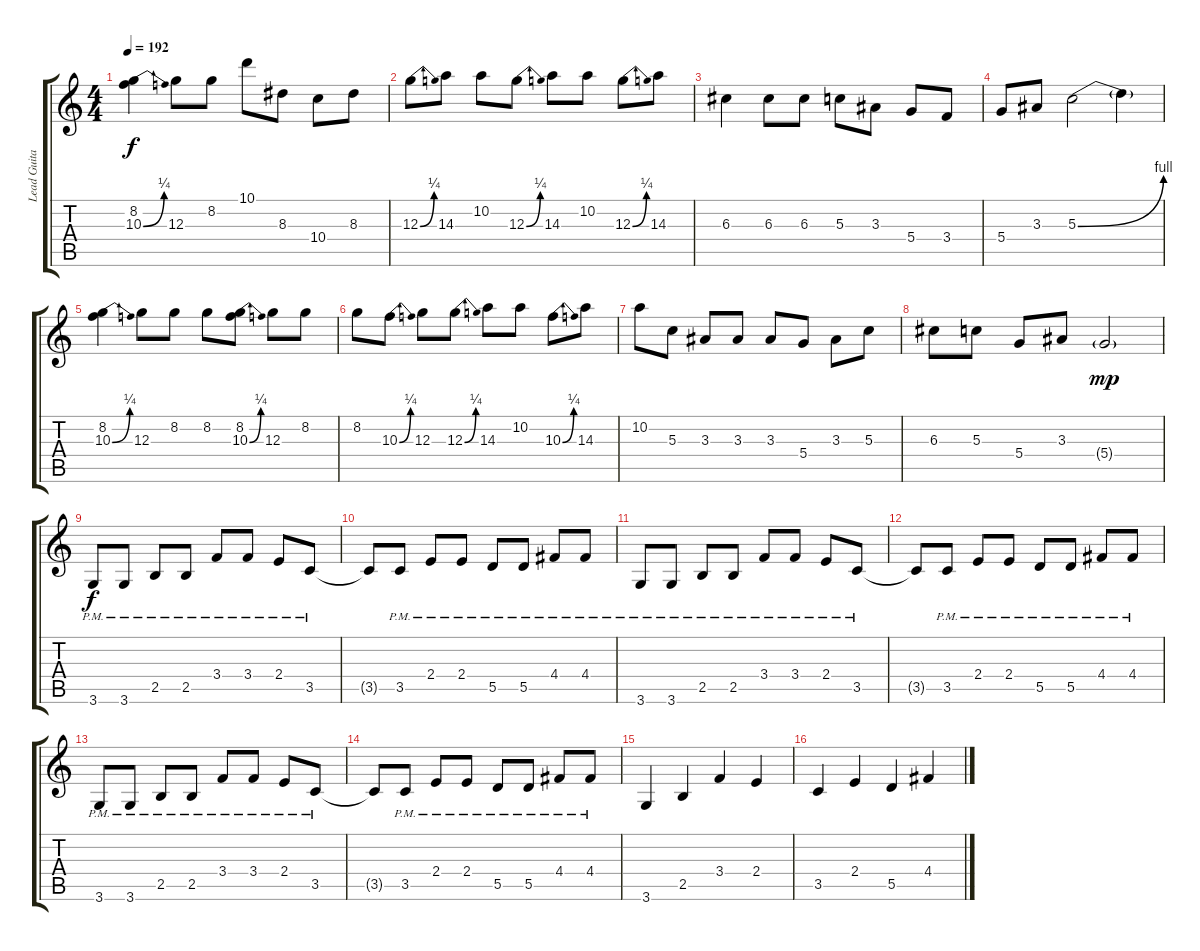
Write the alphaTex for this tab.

\track ("Lead Guitar" "Lead Guita") {instrument overdrivenguitar}
\staff {score tabs}
\tuning (E4 B3 G3 D3 A2 E2) {hide}
\ts (4 4)
\tempo 192
\clef g2
\ks c
(8.2 10.3{be (bend 0 0 60 1)}).4{dy f} 12.3.8 8.2.8 10.1.8 8.3.8 10.4.8 8.3.8 |
12.3{be (bend 0 0 60 1)}.8 14.3.8 10.2.8 12.3{be (bend 0 0 60 1)}.8 14.3.8 10.2.8 12.3{be (bend 0 0 60 1)}.8 14.3.8 |
6.3.4 6.3.8 6.3.8 5.3.8 3.3.8 5.4.8 3.4.8 |
5.4.8 3.3.8 5.3{be (bend 0 0 60 4)}.2 5.3{t}.4 |
(8.2 10.3{be (bend 0 0 60 1)}).4 12.3.8 8.2.8 8.2.8 (8.2 10.3{be (bend 0 0 60 1)}).8 12.3.8 8.2.8 |
8.2.8 10.3{be (bend 0 0 60 1)}.8 12.3.8 12.3{be (bend 0 0 60 1)}.8 14.3.8 10.2.8 10.3{be (bend 0 0 60 1)}.8 14.3.8 |
10.2.8 5.3.8 3.3.8 3.3.8 3.3.8 5.4.8 3.3.8 5.3.8 |
6.3.8 5.3.8 5.4.8 3.3.8 5.4{g}.2{dy mp} |
3.6{pm}.8{dy f} 3.6{pm}.8 2.5{pm}.8 2.5{pm}.8 3.4{pm}.8 3.4{pm}.8 2.4{pm}.8 3.5{pm}.8 |
3.5{t}.8 3.5{pm}.8 2.4{pm}.8 2.4{pm}.8 5.5{pm}.8 5.5{pm}.8 4.4{pm}.8 4.4{pm}.8 |
3.6{pm}.8 3.6{pm}.8 2.5{pm}.8 2.5{pm}.8 3.4{pm}.8 3.4{pm}.8 2.4{pm}.8 3.5{pm}.8 |
3.5{t}.8 3.5{pm}.8 2.4{pm}.8 2.4{pm}.8 5.5{pm}.8 5.5{pm}.8 4.4{pm}.8 4.4{pm}.8 |
3.6{pm}.8 3.6{pm}.8 2.5{pm}.8 2.5{pm}.8 3.4{pm}.8 3.4{pm}.8 2.4{pm}.8 3.5{pm}.8 |
3.5{t}.8 3.5{pm}.8 2.4{pm}.8 2.4{pm}.8 5.5{pm}.8 5.5{pm}.8 4.4{pm}.8 4.4{pm}.8 |
3.6.4 2.5.4 3.4.4 2.4.4 |
3.5.4 2.4.4 5.5.4 4.4.4
